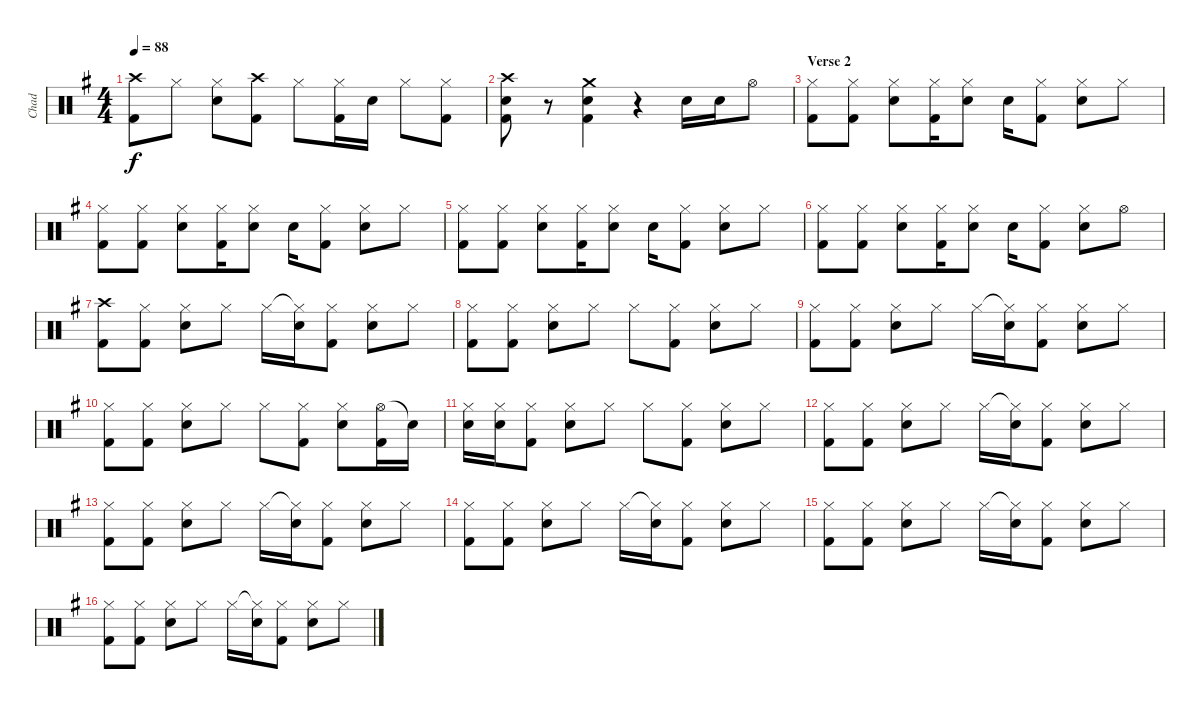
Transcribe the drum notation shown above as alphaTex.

\track ("Chad" "Chad") {instrument percussion}
\staff {score}
\articulation defaults
\ts (4 4)
\tempo 88
\clef neutral
\ks g
("Crash high (hit)" "Kick (hit) 2").8{dy f} "Hi-Hat (closed)".8 ("Hi-Hat (closed)" "Snare (hit) 2").8 ("Crash high (hit)" "Kick (hit) 2").8 "Hi-Hat (closed)".8 ("Hi-Hat (closed)" "Kick (hit) 2").16 "Snare (hit) 2".16 "Hi-Hat (closed)".8 ("Hi-Hat (closed)" "Kick (hit) 2").8 |
("Crash high (hit)" "Snare (hit) 2" "Kick (hit) 2").8 r.8 ("Crash medium (hit)" "Snare (hit) 2" "Kick (hit) 2").4 r.4 "Snare (hit) 2".16 "Snare (hit) 2".16 "Hi-Hat (open)".8 |
\section ("" "Verse 2")
("Hi-Hat (closed)" "Kick (hit) 2").8 ("Hi-Hat (closed)" "Kick (hit) 2").8 ("Hi-Hat (closed)" "Snare (hit) 2").8 ("Hi-Hat (closed)" "Kick (hit) 2").16 ("Hi-Hat (closed)" "Snare (hit) 2").8 "Snare (hit) 2".16 ("Hi-Hat (closed)" "Kick (hit) 2").8 ("Hi-Hat (closed)" "Snare (hit) 2").8 "Hi-Hat (closed)".8 |
("Hi-Hat (closed)" "Kick (hit) 2").8 ("Hi-Hat (closed)" "Kick (hit) 2").8 ("Hi-Hat (closed)" "Snare (hit) 2").8 ("Hi-Hat (closed)" "Kick (hit) 2").16 ("Hi-Hat (closed)" "Snare (hit) 2").8 "Snare (hit) 2".16 ("Hi-Hat (closed)" "Kick (hit) 2").8 ("Hi-Hat (closed)" "Snare (hit) 2").8 "Hi-Hat (closed)".8 |
("Hi-Hat (closed)" "Kick (hit) 2").8 ("Hi-Hat (closed)" "Kick (hit) 2").8 ("Hi-Hat (closed)" "Snare (hit) 2").8 ("Hi-Hat (closed)" "Kick (hit) 2").16 ("Hi-Hat (closed)" "Snare (hit) 2").8 "Snare (hit) 2".16 ("Hi-Hat (closed)" "Kick (hit) 2").8 ("Hi-Hat (closed)" "Snare (hit) 2").8 "Hi-Hat (closed)".8 |
("Hi-Hat (closed)" "Kick (hit) 2").8 ("Hi-Hat (closed)" "Kick (hit) 2").8 ("Hi-Hat (closed)" "Snare (hit) 2").8 ("Hi-Hat (closed)" "Kick (hit) 2").16 ("Hi-Hat (closed)" "Snare (hit) 2").8 "Snare (hit) 2".16 ("Hi-Hat (closed)" "Kick (hit) 2").8 ("Hi-Hat (closed)" "Snare (hit) 2").8 "Hi-Hat (open)".8 |
("Crash high (hit)" "Kick (hit) 2").8 ("Hi-Hat (closed)" "Kick (hit) 2").8 ("Hi-Hat (closed)" "Snare (hit) 2").8 "Hi-Hat (closed)".8 "Hi-Hat (closed)".16 ("Hi-Hat (closed)"{t} "Snare (hit) 2").16 ("Hi-Hat (closed)" "Kick (hit) 2").8 ("Hi-Hat (closed)" "Snare (hit) 2").8 "Hi-Hat (closed)".8 |
("Hi-Hat (closed)" "Kick (hit) 2").8 ("Hi-Hat (closed)" "Kick (hit) 2").8 ("Hi-Hat (closed)" "Snare (hit) 2").8 "Hi-Hat (closed)".8 "Hi-Hat (closed)".8 ("Hi-Hat (closed)" "Kick (hit) 2").8 ("Hi-Hat (closed)" "Snare (hit) 2").8 "Hi-Hat (closed)".8 |
("Hi-Hat (closed)" "Kick (hit) 2").8 ("Hi-Hat (closed)" "Kick (hit) 2").8 ("Hi-Hat (closed)" "Snare (hit) 2").8 "Hi-Hat (closed)".8 "Hi-Hat (closed)".16 ("Hi-Hat (closed)"{t} "Snare (hit) 2").16 ("Hi-Hat (closed)" "Kick (hit) 2").8 ("Hi-Hat (closed)" "Snare (hit) 2").8 "Hi-Hat (closed)".8 |
("Hi-Hat (closed)" "Kick (hit) 2").8 ("Hi-Hat (closed)" "Kick (hit) 2").8 ("Hi-Hat (closed)" "Snare (hit) 2").8 "Hi-Hat (closed)".8 "Hi-Hat (closed)".8 ("Hi-Hat (closed)" "Kick (hit) 2").8 ("Hi-Hat (closed)" "Snare (hit) 2").8 ("Hi-Hat (open)" "Kick (hit) 2").16 "Snare (hit)"{t}.16 |
("Hi-Hat (closed)" "Snare (hit) 2").16 ("Hi-Hat (closed)" "Snare (hit) 2").16 ("Hi-Hat (closed)" "Kick (hit) 2").8 ("Hi-Hat (closed)" "Snare (hit) 2").8 "Hi-Hat (closed)".8 "Hi-Hat (closed)".8 ("Hi-Hat (closed)" "Kick (hit) 2").8 ("Hi-Hat (closed)" "Snare (hit) 2").8 "Hi-Hat (closed)".8 |
("Hi-Hat (closed)" "Kick (hit) 2").8 ("Hi-Hat (closed)" "Kick (hit) 2").8 ("Hi-Hat (closed)" "Snare (hit) 2").8 "Hi-Hat (closed)".8 "Hi-Hat (closed)".16 ("Hi-Hat (closed)"{t} "Snare (hit) 2").16 ("Hi-Hat (closed)" "Kick (hit) 2").8 ("Hi-Hat (closed)" "Snare (hit) 2").8 "Hi-Hat (closed)".8 |
("Hi-Hat (closed)" "Kick (hit) 2").8 ("Hi-Hat (closed)" "Kick (hit) 2").8 ("Hi-Hat (closed)" "Snare (hit) 2").8 "Hi-Hat (closed)".8 "Hi-Hat (closed)".16 ("Hi-Hat (closed)"{t} "Snare (hit) 2").16 ("Hi-Hat (closed)" "Kick (hit) 2").8 ("Hi-Hat (closed)" "Snare (hit) 2").8 "Hi-Hat (closed)".8 |
("Hi-Hat (closed)" "Kick (hit) 2").8 ("Hi-Hat (closed)" "Kick (hit) 2").8 ("Hi-Hat (closed)" "Snare (hit) 2").8 "Hi-Hat (closed)".8 "Hi-Hat (closed)".16 ("Hi-Hat (closed)"{t} "Snare (hit) 2").16 ("Hi-Hat (closed)" "Kick (hit) 2").8 ("Hi-Hat (closed)" "Snare (hit) 2").8 "Hi-Hat (closed)".8 |
("Hi-Hat (closed)" "Kick (hit) 2").8 ("Hi-Hat (closed)" "Kick (hit) 2").8 ("Hi-Hat (closed)" "Snare (hit) 2").8 "Hi-Hat (closed)".8 "Hi-Hat (closed)".16 ("Hi-Hat (closed)"{t} "Snare (hit) 2").16 ("Hi-Hat (closed)" "Kick (hit) 2").8 ("Hi-Hat (closed)" "Snare (hit) 2").8 "Hi-Hat (closed)".8 |
("Hi-Hat (closed)" "Kick (hit) 2").8 ("Hi-Hat (closed)" "Kick (hit) 2").8 ("Hi-Hat (closed)" "Snare (hit) 2").8 "Hi-Hat (closed)".8 "Hi-Hat (closed)".16 ("Hi-Hat (closed)"{t} "Snare (hit) 2").16 ("Hi-Hat (closed)" "Kick (hit) 2").8 ("Hi-Hat (closed)" "Snare (hit) 2").8 "Hi-Hat (closed)".8
